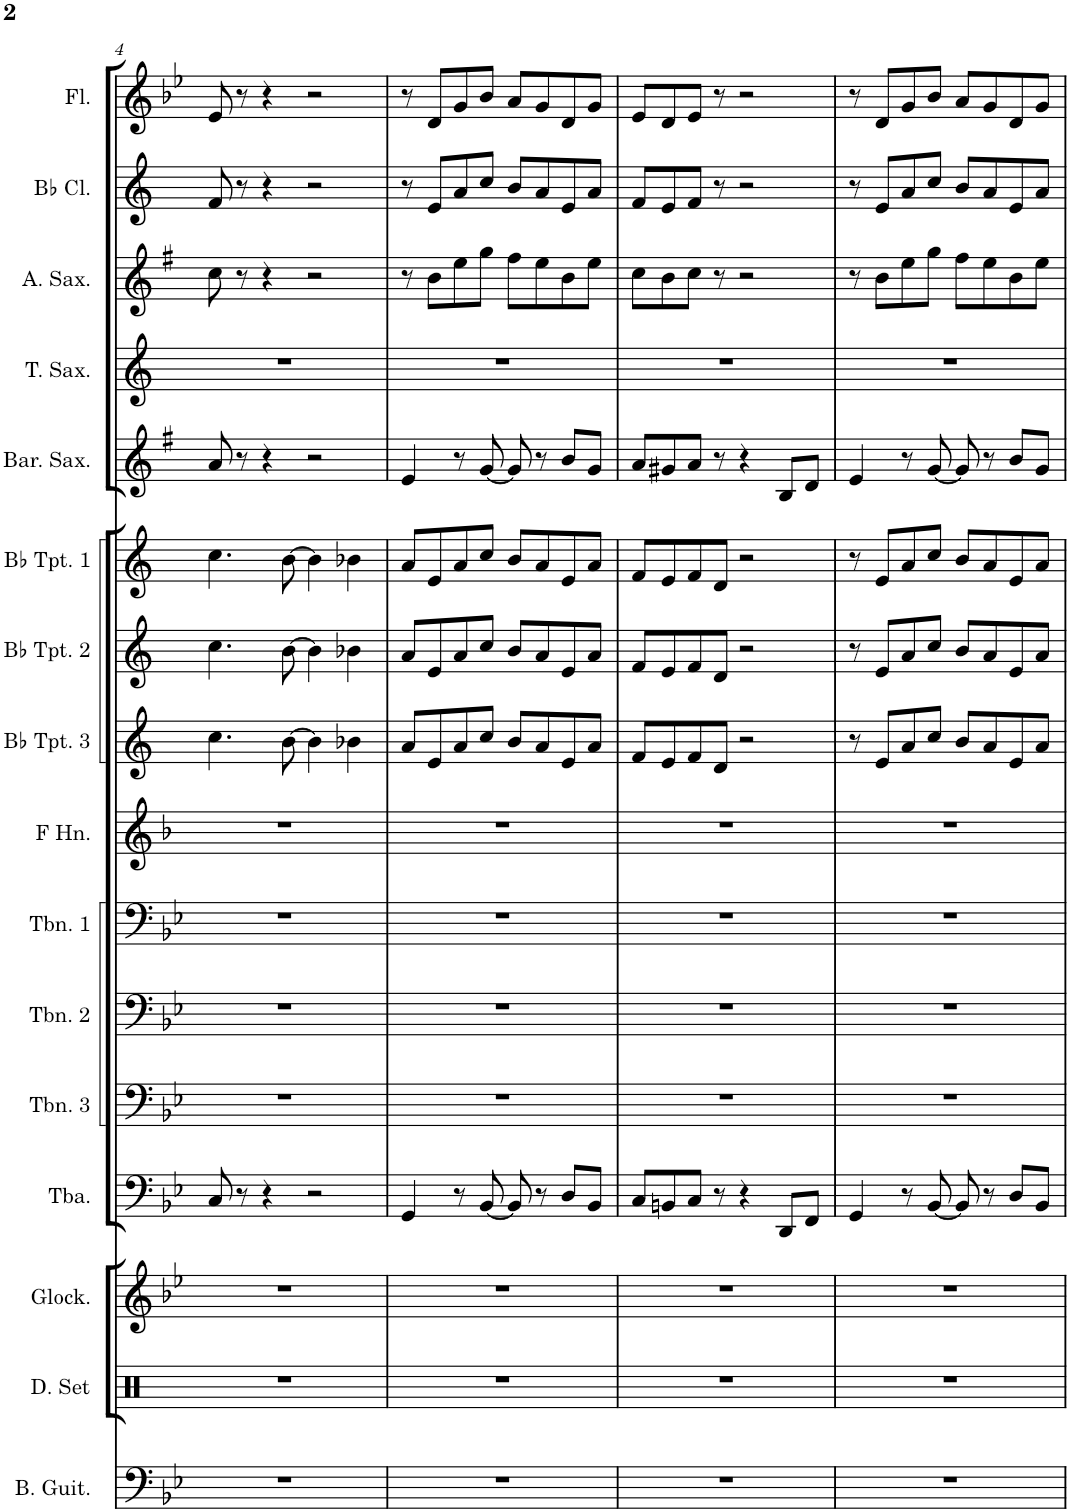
**kern	**kern	**kern	**kern	**kern	**kern	**kern	**kern	**kern	**kern	**kern	**kern	**kern	**kern	**kern	**kern
*part16	*part15	*part14	*part13	*part12	*part11	*part10	*part9	*part8	*part7	*part6	*part5	*part4	*part3	*part2	*part1
*staff16	*staff15	*staff14	*staff13	*staff12	*staff11	*staff10	*staff9	*staff8	*staff7	*staff6	*staff5	*staff4	*staff3	*staff2	*staff1
*I"Bass Guitar	*I"Drumset	*I"Glockenspiel	*I"Tuba	*I"Trombone 3	*I"Trombone 2	*I"Trombone 1	*I"Horn in F	*I"Bb Trumpet 3	*I"Bb Trumpet 2	*I"Bb Trumpet 1	*I"Baritone Saxophone	*I"Tenor Saxophone	*I"Alto Saxophone	*I"Bb Clarinet	*I"Flute
*I'B. Guit.	*I'D. Set	*I'Glock.	*I'Tba.	*I'Tbn. 3	*I'Tbn. 2	*I'Tbn. 1	*	*I'Bb Tpt. 3	*I'Bb Tpt. 2	*I'Bb Tpt. 1	*I'Bar. Sax.	*I'T. Sax.	*I'A. Sax.	*I'Bb Cl.	*I'Fl.
!!LO:PB:g=z
*clefF4	*clefX	*clefG2	*clefF4	*clefF4	*clefF4	*clefF4	*clefG2	*clefG2	*clefG2	*clefG2	*clefG2	*clefG2	*clefG2	*clefG2	*clefG2
*Trd7c12	*	*Trd-14c-24	*	*	*	*	*Trd4c7	*Trd1c2	*Trd1c2	*Trd1c2	*Trd12c21	*Trd8c14	*Trd5c9	*Trd1c2	*
*k[b-e-]	*k[]	*k[b-e-]	*k[b-e-]	*k[b-e-]	*k[b-e-]	*k[b-e-]	*k[b-]	*k[]	*k[]	*k[]	*k[f#]	*k[]	*k[f#]	*k[]	*k[b-e-]
*M4/4	*M4/4	*M4/4	*M4/4	*M4/4	*M4/4	*M4/4	*M4/4	*M4/4	*M4/4	*M4/4	*M4/4	*M4/4	*M4/4	*M4/4	*M4/4
=4	=4	=4	=4	=4	=4	=4	=4	=4	=4	=4	=4	=4	=4	=4	=4
1r	1r	1r	8C/	1r	1r	1r	1r	4.cc\	4.cc\	4.cc\	8a/	1r	8cc\	8f/	8e-/
.	.	.	8r	.	.	.	.	.	.	.	8r	.	8r	8r	8r
.	.	.	4r	.	.	.	.	.	.	.	4r	.	4r	4r	4r
.	.	.	.	.	.	.	.	[8b\	[8b\	[8b\	.	.	.	.	.
.	.	.	2r	.	.	.	.	4b\]	4b\]	4b\]	2r	.	2r	2r	2r
.	.	.	.	.	.	.	.	4b-X\	4b-X\	4b-X\	.	.	.	.	.
=5	=5	=5	=5	=5	=5	=5	=5	=5	=5	=5	=5	=5	=5	=5	=5
1r	1r	1r	4GG/	1r	1r	1r	1r	8a/L	8a/L	8a/L	4e/	1r	8r	8r	8r
.	.	.	.	.	.	.	.	8e/	8e/	8e/	.	.	8b\L	8e/L	8d/L
.	.	.	8r	.	.	.	.	8a/	8a/	8a/	8r	.	8ee\	8a/	8g/
.	.	.	[8BB-/	.	.	.	.	8cc/J	8cc/J	8cc/J	[8g/	.	8gg\J	8cc/J	8b-/J
.	.	.	8BB-/]	.	.	.	.	8b/L	8b/L	8b/L	8g/]	.	8ff#\L	8b/L	8a/L
.	.	.	8r	.	.	.	.	8a/	8a/	8a/	8r	.	8ee\	8a/	8g/
.	.	.	8D/L	.	.	.	.	8e/	8e/	8e/	8b/L	.	8b\	8e/	8d/
.	.	.	8BB-/J	.	.	.	.	8a/J	8a/J	8a/J	8g/J	.	8ee\J	8a/J	8g/J
=6	=6	=6	=6	=6	=6	=6	=6	=6	=6	=6	=6	=6	=6	=6	=6
1r	1r	1r	8C/L	1r	1r	1r	1r	8f/L	8f/L	8f/L	8a/L	1r	8cc\L	8f/L	8e-/L
.	.	.	8BBn/	.	.	.	.	8e/	8e/	8e/	8g#X/	.	8b\	8e/	8d/
.	.	.	8C/J	.	.	.	.	8f/	8f/	8f/	8a/J	.	8cc\J	8f/J	8e-/J
.	.	.	8r	.	.	.	.	8d/J	8d/J	8d/J	8r	.	8r	8r	8r
.	.	.	4r	.	.	.	.	2r	2r	2r	4r	.	2r	2r	2r
.	.	.	8DD/L	.	.	.	.	.	.	.	8B/L	.	.	.	.
.	.	.	8FF/J	.	.	.	.	.	.	.	8d/J	.	.	.	.
=7	=7	=7	=7	=7	=7	=7	=7	=7	=7	=7	=7	=7	=7	=7	=7
1r	1r	1r	4GG/	1r	1r	1r	1r	8r	8r	8r	4e/	1r	8r	8r	8r
.	.	.	.	.	.	.	.	8e/L	8e/L	8e/L	.	.	8b\L	8e/L	8d/L
.	.	.	8r	.	.	.	.	8a/	8a/	8a/	8r	.	8ee\	8a/	8g/
.	.	.	[8BB-/	.	.	.	.	8cc/J	8cc/J	8cc/J	[8g/	.	8gg\J	8cc/J	8b-/J
.	.	.	8BB-/]	.	.	.	.	8b/L	8b/L	8b/L	8g/]	.	8ff#\L	8b/L	8a/L
.	.	.	8r	.	.	.	.	8a/	8a/	8a/	8r	.	8ee\	8a/	8g/
.	.	.	8D/L	.	.	.	.	8e/	8e/	8e/	8b/L	.	8b\	8e/	8d/
.	.	.	8BB-/J	.	.	.	.	8a/J	8a/J	8a/J	8g/J	.	8ee\J	8a/J	8g/J
=	=	=	=	=	=	=	=	=	=	=	=	=	=	=	=
*-	*-	*-	*-	*-	*-	*-	*-	*-	*-	*-	*-	*-	*-	*-	*-
